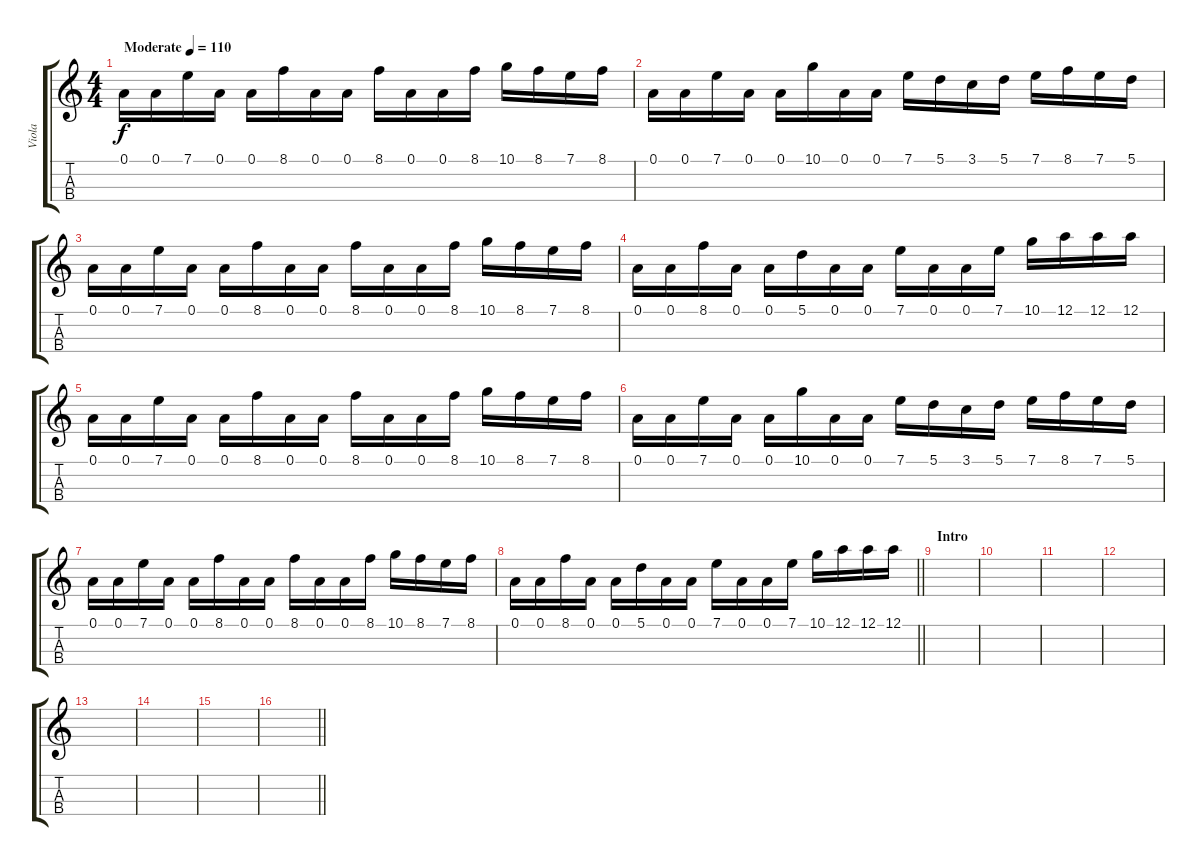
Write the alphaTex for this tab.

\track ("Viola" "Viola") {instrument viola}
\staff {score tabs}
\tuning (A4 D4 G3 C3) {hide}
\ts (4 4)
\tempo (110 "Moderate")
\clef g2
\ks c
0.1.16{dy f instrument viola} 0.1.16 7.1.16 0.1.16 0.1.16 8.1.16 0.1.16 0.1.16 8.1.16 0.1.16 0.1.16 8.1.16 10.1.16 8.1.16 7.1.16 8.1.16 |
0.1.16 0.1.16 7.1.16 0.1.16 0.1.16 10.1.16 0.1.16 0.1.16 7.1.16 5.1.16 3.1.16 5.1.16 7.1.16 8.1.16 7.1.16 5.1.16 |
0.1.16 0.1.16 7.1.16 0.1.16 0.1.16 8.1.16 0.1.16 0.1.16 8.1.16 0.1.16 0.1.16 8.1.16 10.1.16 8.1.16 7.1.16 8.1.16 |
0.1.16 0.1.16 8.1.16 0.1.16 0.1.16 5.1.16 0.1.16 0.1.16 7.1.16 0.1.16 0.1.16 7.1.16 10.1.16 12.1.16 12.1.16 12.1.16 |
0.1.16 0.1.16 7.1.16 0.1.16 0.1.16 8.1.16 0.1.16 0.1.16 8.1.16 0.1.16 0.1.16 8.1.16 10.1.16 8.1.16 7.1.16 8.1.16 |
0.1.16 0.1.16 7.1.16 0.1.16 0.1.16 10.1.16 0.1.16 0.1.16 7.1.16 5.1.16 3.1.16 5.1.16 7.1.16 8.1.16 7.1.16 5.1.16 |
0.1.16 0.1.16 7.1.16 0.1.16 0.1.16 8.1.16 0.1.16 0.1.16 8.1.16 0.1.16 0.1.16 8.1.16 10.1.16 8.1.16 7.1.16 8.1.16 |
\barLineRight lightlight
0.1.16 0.1.16 8.1.16 0.1.16 0.1.16 5.1.16 0.1.16 0.1.16 7.1.16 0.1.16 0.1.16 7.1.16 10.1.16 12.1.16 12.1.16 12.1.16 |
\section ("" "Intro")
|
|
|
|
|
|
|
\barLineRight lightlight
